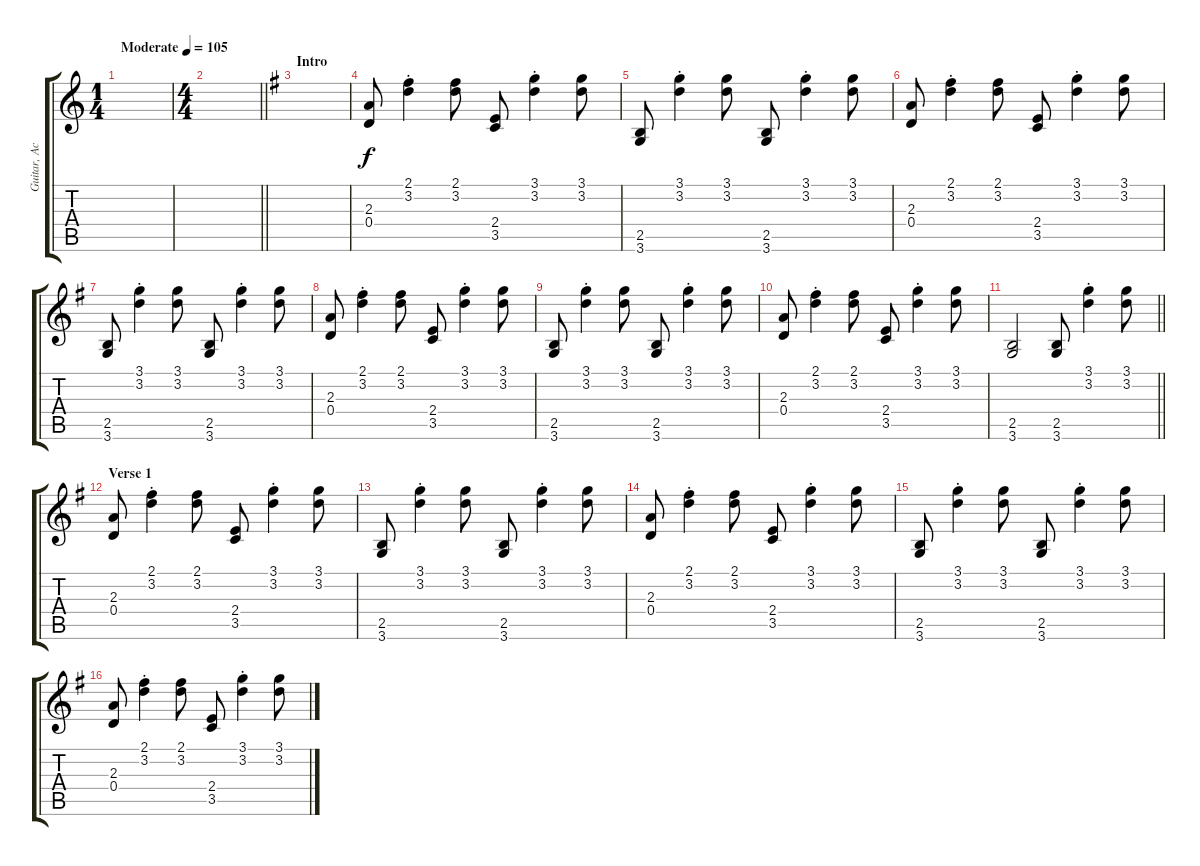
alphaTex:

\track ("Guitar, Acoustic" "Guitar, Ac") {instrument acousticguitarsteel}
\staff {score tabs}
\tuning (E4 B3 G3 D3 A2 E2) {hide}
\ts (1 4)
\tempo (105 "Moderate")
\clef g2
\ks c
|
\ts (4 4)
\barLineRight lightlight
|
\section ("" "Intro")
\ks g
|
(2.3 0.4).8 (2.1{st} 3.2{st}).4 (2.1 3.2).8 (2.4 3.5).8 (3.1{st} 3.2{st}).4 (3.1 3.2).8 |
(2.5 3.6).8 (3.1{st} 3.2{st}).4 (3.1 3.2).8 (2.5 3.6).8 (3.1{st} 3.2{st}).4 (3.1 3.2).8 |
(2.3 0.4).8 (2.1{st} 3.2{st}).4 (2.1 3.2).8 (2.4 3.5).8 (3.1{st} 3.2{st}).4 (3.1 3.2).8 |
(2.5 3.6).8 (3.1{st} 3.2{st}).4 (3.1 3.2).8 (2.5 3.6).8 (3.1{st} 3.2{st}).4 (3.1 3.2).8 |
(2.3 0.4).8 (2.1{st} 3.2{st}).4 (2.1 3.2).8 (2.4 3.5).8 (3.1{st} 3.2{st}).4 (3.1 3.2).8 |
(2.5 3.6).8 (3.1{st} 3.2{st}).4 (3.1 3.2).8 (2.5 3.6).8 (3.1{st} 3.2{st}).4 (3.1 3.2).8 |
(2.3 0.4).8 (2.1{st} 3.2{st}).4 (2.1 3.2).8 (2.4 3.5).8 (3.1{st} 3.2{st}).4 (3.1 3.2).8 |
\barLineRight lightlight
(2.5 3.6).2 (2.5 3.6).8 (3.1{st} 3.2{st}).4 (3.1 3.2).8 |
\section ("" "Verse 1")
(2.3 0.4).8 (2.1{st} 3.2{st}).4 (2.1 3.2).8 (2.4 3.5).8 (3.1{st} 3.2{st}).4 (3.1 3.2).8 |
(2.5 3.6).8 (3.1{st} 3.2{st}).4 (3.1 3.2).8 (2.5 3.6).8 (3.1{st} 3.2{st}).4 (3.1 3.2).8 |
(2.3 0.4).8 (2.1{st} 3.2{st}).4 (2.1 3.2).8 (2.4 3.5).8 (3.1{st} 3.2{st}).4 (3.1 3.2).8 |
(2.5 3.6).8 (3.1{st} 3.2{st}).4 (3.1 3.2).8 (2.5 3.6).8 (3.1{st} 3.2{st}).4 (3.1 3.2).8 |
(2.3 0.4).8 (2.1{st} 3.2{st}).4 (2.1 3.2).8 (2.4 3.5).8 (3.1{st} 3.2{st}).4 (3.1 3.2).8
